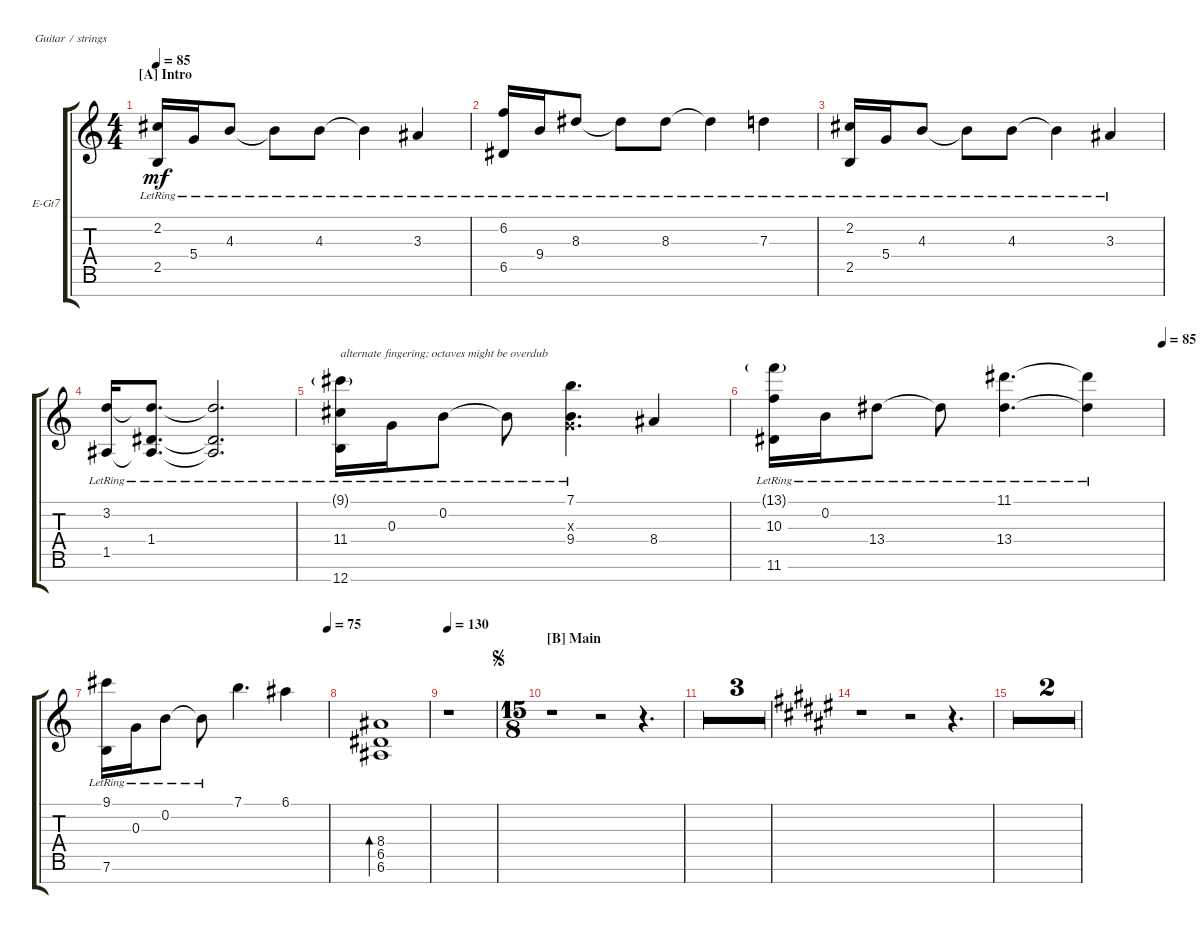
\bracketExtendMode groupsimilarinstruments
\firstSystemTrackNameOrientation horizontal
\otherSystemsTrackNameOrientation horizontal
\track ("Clean" "E-Gt7") {multiBarRest instrument electricguitarclean}
\staff {score tabs}
\tuning (E4 B3 G3 D3 A2 E2 B1)
\ts (4 4)
\section ("A" "Intro")
\tempo 85
\clef g2
\ks c
(2.2{lr} 2.5{lr}).16{dy mf instrument electricguitarclean} 5.4{lr}.16 4.3{lr}.8 4.3{lr t}.8 4.3{lr}.8 4.3{lr t}.4 3.3{lr}.4 |
(6.5{lr} 6.2{lr}).16 9.4{lr}.16 8.3{lr}.8 8.3{lr t}.8 8.3{lr}.8 8.3{lr t}.4 7.3{lr}.4 |
(2.2{lr} 2.5{lr}).16 5.4{lr}.16 4.3{lr}.8 4.3{lr t}.8 4.3{lr}.8 4.3{lr t}.4 3.3{lr}.4 |
(1.5{lr} 3.2{lr}).16 (1.4{lr} 3.2{lr t} 1.5{lr t}).8{d} (3.2{lr t} 1.4{lr t} 1.5{lr t}).2{d} |
(12.7{lr} 11.4{lr} 9.1{g}).16{txt "alternate fingering; octaves might be overdub"} 0.3{lr}.16 0.2{lr}.8 0.2{lr t}.8 (9.4{lr} 7.1 0.3{x}).4{d} 8.4.4 |
\tempo (85 1)
(10.3{lr} 11.6{lr} 13.1{g lr}).16 0.2{lr}.16 13.4{lr}.8 13.4{lr t}.8 (13.4{lr} 11.1{lr}).4{d} (13.4{lr t} 11.1{lr t}).4 |
\tempo (75 1)
(7.6{lr} 9.1{lr}).16 0.3{lr}.16 0.2{lr}.8 0.2{lr t}.8 7.1.4{d} 6.1.4 |
(6.6 6.5 8.4).1{bd 160} |
\tempo 130
r.1 |
\ts (15 8)
\beaming (8 2 2 2 1 2 2 2 2)
\section ("B" "Main")
\jump segno
\ks aminor
r.1 r.2 r.4{d} |
r.1 r.2 r.4{d} |
r.1 r.2 r.4{d} |
r.2 r.4{d} r.1 |
\ks d#minor
r.1 r.2 r.4{d} |
r.1 r.2 r.4{d} |
r.1 r.2 r.4{d}
